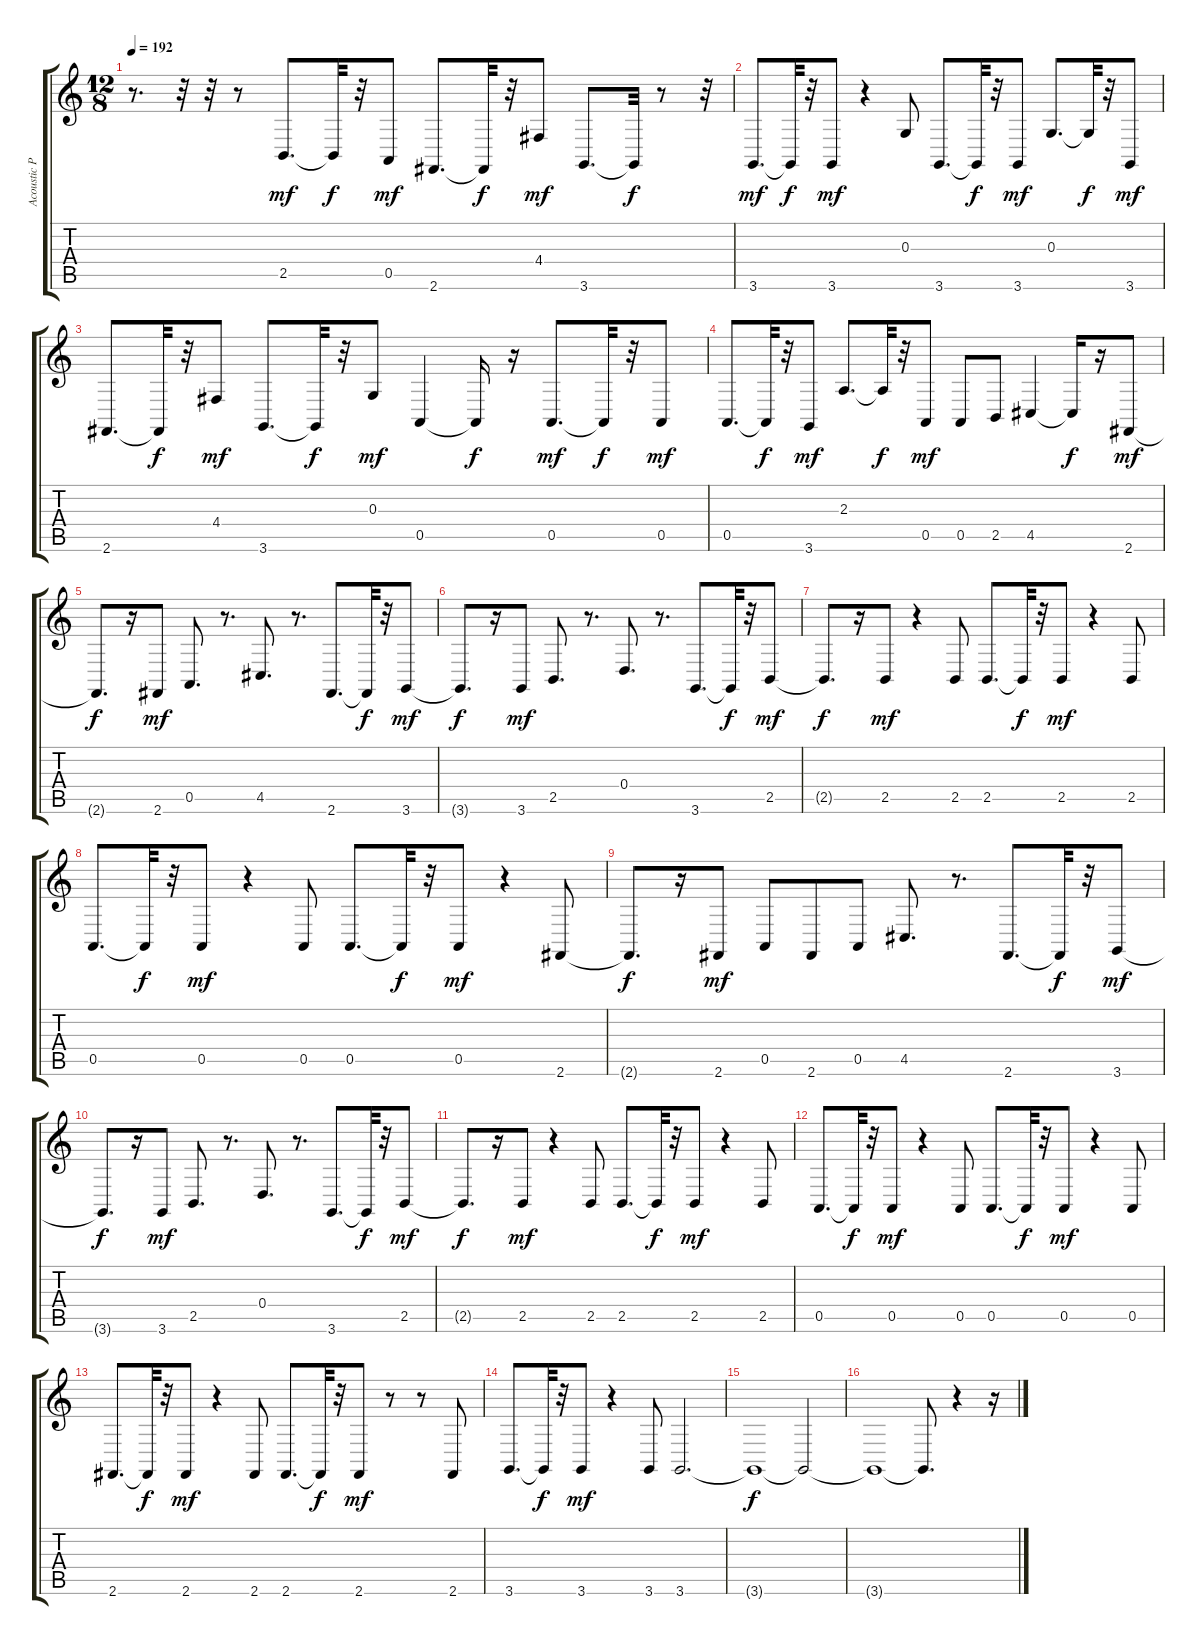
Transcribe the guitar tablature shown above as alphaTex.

\track ("Acoustic Piano" "Acoustic P") {instrument brightacousticpiano}
\staff {score tabs}
\tuning (E4 B3 G3 D3 A2 E2) {hide}
\ts (12 8)
\tempo 192
\clef g2
\ks c
r.8{d dy mf} r.32 r.32 r.8 2.5.8{d} 2.5{t}.32{dy f} r.32 0.5.8{dy mf} 2.6.8{d} 2.6{t}.32{dy f} r.32 4.4.8{dy mf} 3.6.8{d} 3.6{t}.32{dy f} r.8 r.32 |
3.6.8{d dy mf} 3.6{t}.32{dy f} r.32 3.6.8{dy mf} r.4 0.3.8 3.6.8{d} 3.6{t}.32{dy f} r.32 3.6.8{dy mf} 0.3.8{d} 0.3{t}.32{dy f} r.32 3.6.8{dy mf} |
2.6.8{d} 2.6{t}.32{dy f} r.32 4.4.8{dy mf} 3.6.8{d} 3.6{t}.32{dy f} r.32 0.3.8{dy mf} 0.5.4 0.5{t}.16{dy f} r.16 0.5.8{d dy mf} 0.5{t}.32{dy f} r.32 0.5.8{dy mf} |
0.5.8{d} 0.5{t}.32{dy f} r.32 3.6.8{dy mf} 2.3.8{d} 2.3{t}.32{dy f} r.32 0.5.8{dy mf} 0.5.8 2.5.8 4.5.4 4.5{t}.16{dy f} r.16 2.6.8{dy mf} |
2.6{t}.8{d dy f} r.16 2.6.8{dy mf} 0.5.8{d} r.8{d} 4.5.8{d} r.8{d} 2.6.8{d} 2.6{t}.32{dy f} r.32 3.6.8{dy mf} |
3.6{t}.8{d dy f} r.16 3.6.8{dy mf} 2.5.8{d} r.8{d} 0.4.8{d} r.8{d} 3.6.8{d} 3.6{t}.32{dy f} r.32 2.5.8{dy mf} |
2.5{t}.8{d dy f} r.16 2.5.8{dy mf} r.4 2.5.8 2.5.8{d} 2.5{t}.32{dy f} r.32 2.5.8{dy mf} r.4 2.5.8 |
0.5.8{d} 0.5{t}.32{dy f} r.32 0.5.8{dy mf} r.4 0.5.8 0.5.8{d} 0.5{t}.32{dy f} r.32 0.5.8{dy mf} r.4 2.6.8 |
2.6{t}.8{d dy f} r.16 2.6.8{dy mf} 0.5.8 2.6.8 0.5.8 4.5.8{d} r.8{d} 2.6.8{d} 2.6{t}.32{dy f} r.32 3.6.8{dy mf} |
3.6{t}.8{d dy f} r.16 3.6.8{dy mf} 2.5.8{d} r.8{d} 0.4.8{d} r.8{d} 3.6.8{d} 3.6{t}.32{dy f} r.32 2.5.8{dy mf} |
2.5{t}.8{d dy f} r.16 2.5.8{dy mf} r.4 2.5.8 2.5.8{d} 2.5{t}.32{dy f} r.32 2.5.8{dy mf} r.4 2.5.8 |
0.5.8{d} 0.5{t}.32{dy f} r.32 0.5.8{dy mf} r.4 0.5.8 0.5.8{d} 0.5{t}.32{dy f} r.32 0.5.8{dy mf} r.4 0.5.8 |
2.6.8{d} 2.6{t}.32{dy f} r.32 2.6.8{dy mf} r.4 2.6.8 2.6.8{d} 2.6{t}.32{dy f} r.32 2.6.8{dy mf} r.8 r.8 2.6.8 |
3.6.8{d} 3.6{t}.32{dy f} r.32 3.6.8{dy mf} r.4 3.6.8 3.6.2{d} |
3.6{t}.1{dy f} 3.6{t}.2 |
3.6{t}.1 3.6{t}.8{d} r.4 r.16
